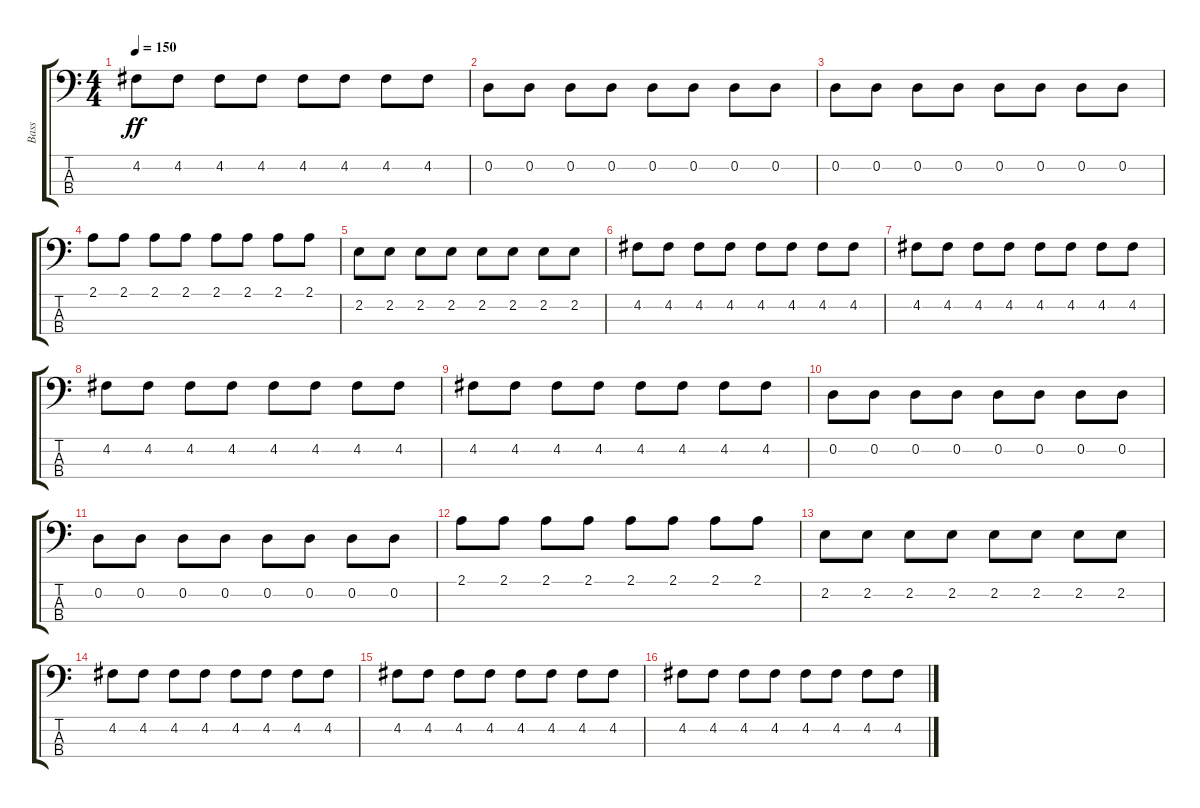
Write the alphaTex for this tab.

\track ("Bass" "Bass") {instrument electricbassfinger}
\staff {score tabs}
\tuning (G2 D2 A1 E1) {hide}
\ts (4 4)
\tempo 150
\clef f4
\ks c
4.2.8{dy ff} 4.2.8 4.2.8 4.2.8 4.2.8 4.2.8 4.2.8 4.2.8 |
0.2.8 0.2.8 0.2.8 0.2.8 0.2.8 0.2.8 0.2.8 0.2.8 |
0.2.8 0.2.8 0.2.8 0.2.8 0.2.8 0.2.8 0.2.8 0.2.8 |
2.1.8 2.1.8 2.1.8 2.1.8 2.1.8 2.1.8 2.1.8 2.1.8 |
2.2.8 2.2.8 2.2.8 2.2.8 2.2.8 2.2.8 2.2.8 2.2.8 |
4.2.8 4.2.8 4.2.8 4.2.8 4.2.8 4.2.8 4.2.8 4.2.8 |
4.2.8 4.2.8 4.2.8 4.2.8 4.2.8 4.2.8 4.2.8 4.2.8 |
4.2.8 4.2.8 4.2.8 4.2.8 4.2.8 4.2.8 4.2.8 4.2.8 |
4.2.8 4.2.8 4.2.8 4.2.8 4.2.8 4.2.8 4.2.8 4.2.8 |
0.2.8 0.2.8 0.2.8 0.2.8 0.2.8 0.2.8 0.2.8 0.2.8 |
0.2.8 0.2.8 0.2.8 0.2.8 0.2.8 0.2.8 0.2.8 0.2.8 |
2.1.8 2.1.8 2.1.8 2.1.8 2.1.8 2.1.8 2.1.8 2.1.8 |
2.2.8 2.2.8 2.2.8 2.2.8 2.2.8 2.2.8 2.2.8 2.2.8 |
4.2.8 4.2.8 4.2.8 4.2.8 4.2.8 4.2.8 4.2.8 4.2.8 |
4.2.8 4.2.8 4.2.8 4.2.8 4.2.8 4.2.8 4.2.8 4.2.8 |
4.2.8 4.2.8 4.2.8 4.2.8 4.2.8 4.2.8 4.2.8 4.2.8
